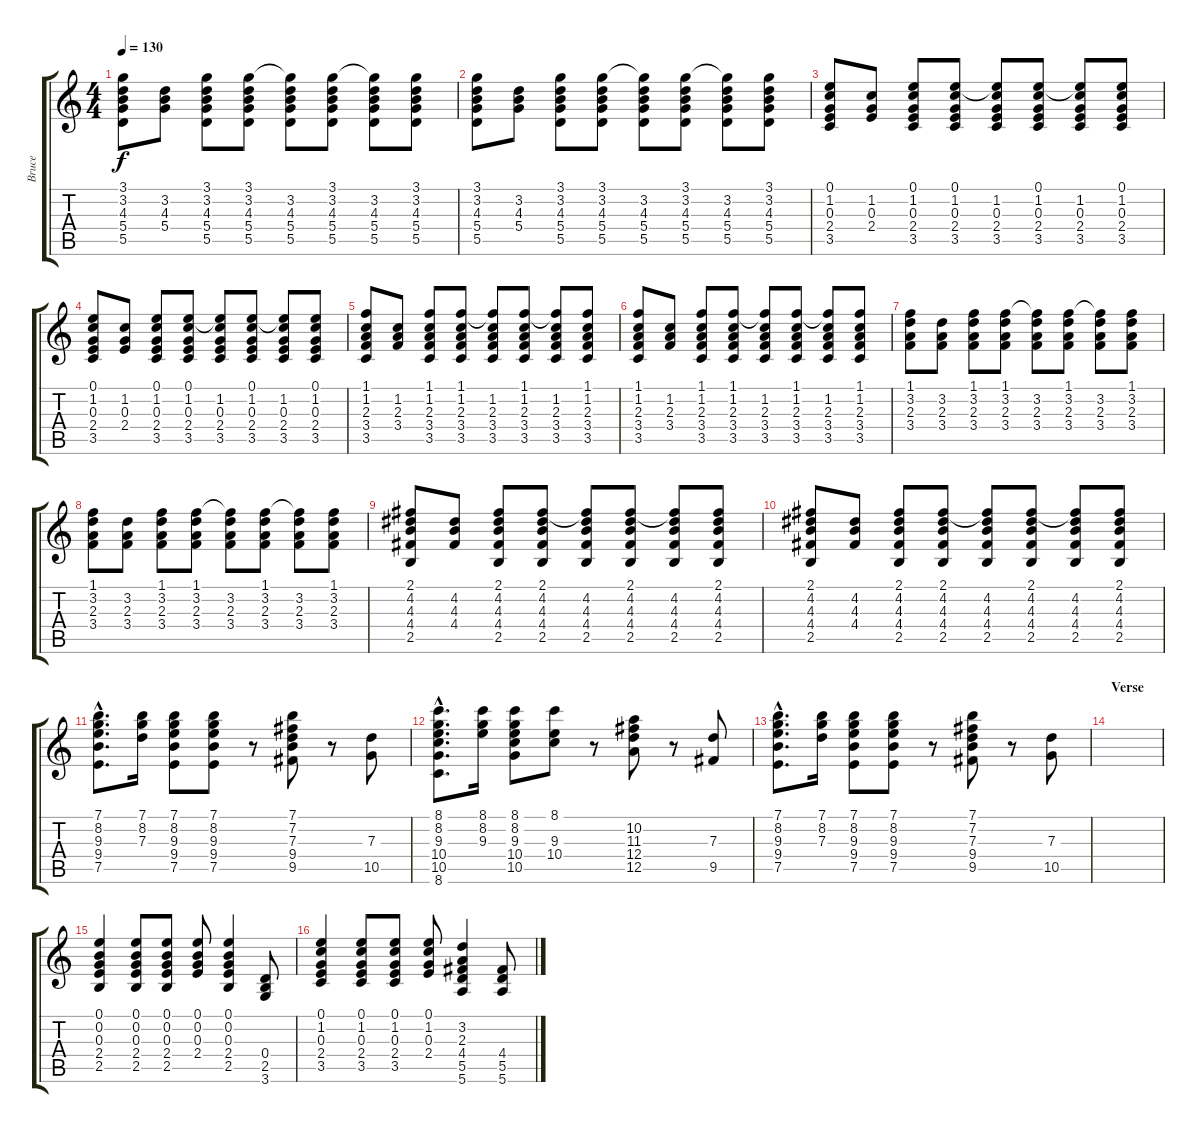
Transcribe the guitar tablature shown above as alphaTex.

\track ("Bruce" "Bruce") {instrument acousticguitarsteel}
\staff {score tabs}
\tuning (E4 B3 G3 D3 A2 E2) {hide}
\ts (4 4)
\tempo 130
\clef g2
\ks c
(3.1 3.2 4.3 5.4 5.5).8{dy f} (3.2 4.3 5.4).8 (3.1 3.2 4.3 5.4 5.5).8 (3.1 3.2 4.3 5.4 5.5).8 (3.1{t} 3.2 4.3 5.4 5.5).8 (3.1 3.2 4.3 5.4 5.5).8 (3.1{t} 3.2 4.3 5.4 5.5).8 (3.1 3.2 4.3 5.4 5.5).8 |
(3.1 3.2 4.3 5.4 5.5).8 (3.2 4.3 5.4).8 (3.1 3.2 4.3 5.4 5.5).8 (3.1 3.2 4.3 5.4 5.5).8 (3.1{t} 3.2 4.3 5.4 5.5).8 (3.1 3.2 4.3 5.4 5.5).8 (3.1{t} 3.2 4.3 5.4 5.5).8 (3.1 3.2 4.3 5.4 5.5).8 |
(0.1 1.2 0.3 2.4 3.5).8 (1.2 0.3 2.4).8 (0.1 1.2 0.3 2.4 3.5).8 (0.1 1.2 0.3 2.4 3.5).8 (0.1{t} 1.2 0.3 2.4 3.5).8 (0.1 1.2 0.3 2.4 3.5).8 (0.1{t} 1.2 0.3 2.4 3.5).8 (0.1 1.2 0.3 2.4 3.5).8 |
(0.1 1.2 0.3 2.4 3.5).8 (1.2 0.3 2.4).8 (0.1 1.2 0.3 2.4 3.5).8 (0.1 1.2 0.3 2.4 3.5).8 (0.1{t} 1.2 0.3 2.4 3.5).8 (0.1 1.2 0.3 2.4 3.5).8 (0.1{t} 1.2 0.3 2.4 3.5).8 (0.1 1.2 0.3 2.4 3.5).8 |
(1.1 1.2 2.3 3.4 3.5).8 (1.2 2.3 3.4).8 (1.1 1.2 2.3 3.4 3.5).8 (1.1 1.2 2.3 3.4 3.5).8 (1.1{t} 1.2 2.3 3.4 3.5).8 (1.1 1.2 2.3 3.4 3.5).8 (1.1{t} 1.2 2.3 3.4 3.5).8 (1.1 1.2 2.3 3.4 3.5).8 |
(1.1 1.2 2.3 3.4 3.5).8 (1.2 2.3 3.4).8 (1.1 1.2 2.3 3.4 3.5).8 (1.1 1.2 2.3 3.4 3.5).8 (1.1{t} 1.2 2.3 3.4 3.5).8 (1.1 1.2 2.3 3.4 3.5).8 (1.1{t} 1.2 2.3 3.4 3.5).8 (1.1 1.2 2.3 3.4 3.5).8 |
(1.1 3.2 2.3 3.4).8 (3.2 2.3 3.4).8 (1.1 3.2 2.3 3.4).8 (1.1 3.2 2.3 3.4).8 (1.1{t} 3.2 2.3 3.4).8 (1.1 3.2 2.3 3.4).8 (1.1{t} 3.2 2.3 3.4).8 (1.1 3.2 2.3 3.4).8 |
(1.1 3.2 2.3 3.4).8 (3.2 2.3 3.4).8 (1.1 3.2 2.3 3.4).8 (1.1 3.2 2.3 3.4).8 (1.1{t} 3.2 2.3 3.4).8 (1.1 3.2 2.3 3.4).8 (1.1{t} 3.2 2.3 3.4).8 (1.1 3.2 2.3 3.4).8 |
(2.1 4.2 4.3 4.4 2.5).8 (4.2 4.3 4.4).8 (2.1 4.2 4.3 4.4 2.5).8 (2.1 4.2 4.3 4.4 2.5).8 (2.1{t} 4.2 4.3 4.4 2.5).8 (2.1 4.2 4.3 4.4 2.5).8 (2.1{t} 4.2 4.3 4.4 2.5).8 (2.1 4.2 4.3 4.4 2.5).8 |
(2.1 4.2 4.3 4.4 2.5).8 (4.2 4.3 4.4).8 (2.1 4.2 4.3 4.4 2.5).8 (2.1 4.2 4.3 4.4 2.5).8 (2.1{t} 4.2 4.3 4.4 2.5).8 (2.1 4.2 4.3 4.4 2.5).8 (2.1{t} 4.2 4.3 4.4 2.5).8 (2.1 4.2 4.3 4.4 2.5).8 |
(7.1{hac} 8.2{hac} 9.3{hac} 9.4{hac} 7.5{hac}).8{d} (7.1 8.2 7.3).16 (7.1 8.2 9.3 9.4 7.5).8 (7.1 8.2 9.3 9.4 7.5).8 r.8 (7.1 7.2 7.3 9.4 9.5).8 r.8 (7.3 10.5).8 |
(8.1{hac} 8.2{hac} 9.3{hac} 10.4{hac} 10.5{hac} 8.6{hac}).8{d} (8.1 8.2 9.3).16 (8.1 8.2 9.3 10.4 10.5).8 (8.1 9.3 10.4).8 r.8 (10.2 11.3 12.4 12.5).8 r.8 (7.3 9.5).8 |
(7.1{hac} 8.2{hac} 9.3{hac} 9.4{hac} 7.5{hac}).8{d} (7.1 8.2 7.3).16 (7.1 8.2 9.3 9.4 7.5).8 (7.1 8.2 9.3 9.4 7.5).8 r.8 (7.1 7.2 7.3 9.4 9.5).8 r.8 (7.3 10.5).8 |
\section ("" "Verse")
|
(0.1 0.2 0.3 2.4 2.5).4 (0.1 0.2 0.3 2.4 2.5).8 (0.1 0.2 0.3 2.4 2.5).8 (0.1 0.2 0.3 2.4).8 (0.1 0.2 0.3 2.4 2.5).4 (0.4 2.5 3.6).8 |
(0.1 1.2 0.3 2.4 3.5).4 (0.1 1.2 0.3 2.4 3.5).8 (0.1 1.2 0.3 2.4 3.5).8 (0.1 1.2 0.3 2.4).8 (3.2 2.3 4.4 5.5 5.6).4 (4.4 5.5 5.6).8
